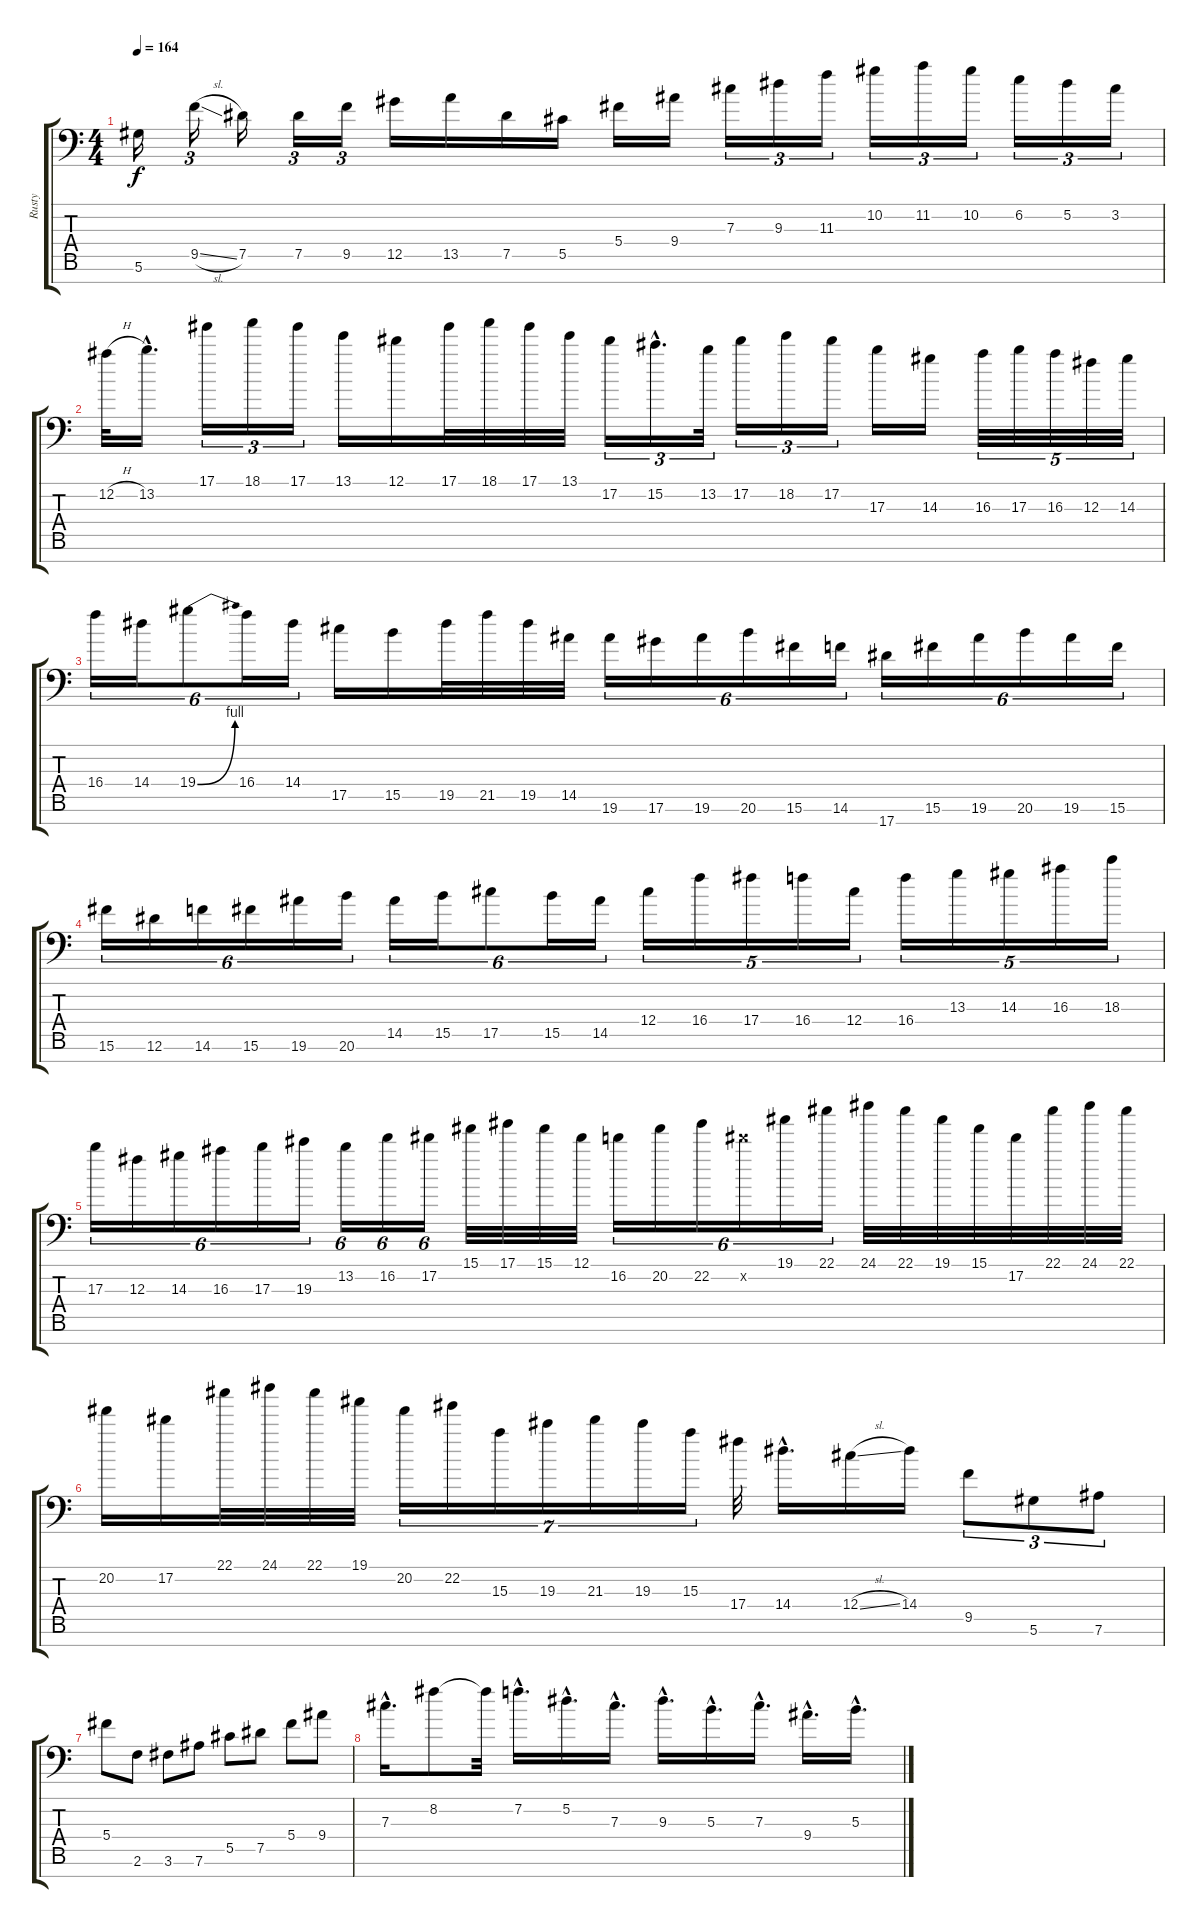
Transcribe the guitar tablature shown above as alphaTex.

\track ("Rusty" "Rusty") {instrument distortionguitar}
\staff {score tabs}
\tuning (Eb4 Bb3 Gb3 Db3 Ab2 Eb2 Bb1) {hide}
\ts (4 4)
\tempo 164
\clef f4
\ks c
5.6{t}.16{dy f} 9.5{sl}.16{tu (3 2)} 7.5.16 7.5.16{tu (3 2)} 9.5.16{tu (3 2)} 12.5.16 13.5.16 7.5.16 5.5.16 5.4.16 9.4.16 7.3.16{tu (3 2)} 9.3.16{tu (3 2)} 11.3.16{tu (3 2)} 10.2.16{tu (3 2)} 11.2.16{tu (3 2)} 10.2.16{tu (3 2)} 6.2.16{tu (3 2)} 5.2.16{tu (3 2)} 3.2.16{tu (3 2)} |
12.2{h}.32 13.2{hac}.16{d} 17.1.16{tu (3 2)} 18.1.16{tu (3 2)} 17.1.16{tu (3 2)} 13.1.16 12.1.16 17.1.32 18.1.32 17.1.32 13.1.32 17.2.16{tu (3 2)} 15.2{hac}.16{d tu (3 2)} 13.2.32{tu (3 2)} 17.2.16{tu (3 2)} 18.2.16{tu (3 2)} 17.2.16{tu (3 2)} 17.3.16 14.3.16 16.3.32{tu (5 4)} 17.3.32{tu (5 4)} 16.3.32{tu (5 4)} 12.3.32{tu (5 4)} 14.3.32{tu (5 4)} |
16.4.16{tu (6 4)} 14.4.16{tu (6 4)} 19.4{be (bend 0 0 60 4)}.8{tu (6 4)} 16.4.16{tu (6 4)} 14.4.16{tu (6 4)} 17.5.16 15.5.16 19.5.32 21.5.32 19.5.32 14.5.32 19.6.16{tu (6 4)} 17.6.16{tu (6 4)} 19.6.16{tu (6 4)} 20.6.16{tu (6 4)} 15.6.16{tu (6 4)} 14.6.16{tu (6 4)} 17.7.16{tu (6 4)} 15.6.16{tu (6 4)} 19.6.16{tu (6 4)} 20.6.16{tu (6 4)} 19.6.16{tu (6 4)} 15.6.16{tu (6 4)} |
15.6.16{tu (6 4)} 12.6.16{tu (6 4)} 14.6.16{tu (6 4)} 15.6.16{tu (6 4)} 19.6.16{tu (6 4)} 20.6.16{tu (6 4)} 14.5.16{tu (6 4)} 15.5.16{tu (6 4)} 17.5.8{tu (6 4)} 15.5.16{tu (6 4)} 14.5.16{tu (6 4)} 12.4.16{tu (5 4)} 16.4.16{tu (5 4)} 17.4.16{tu (5 4)} 16.4.16{tu (5 4)} 12.4.16{tu (5 4)} 16.4.16{tu (5 4)} 13.3.16{tu (5 4)} 14.3.16{tu (5 4)} 16.3.16{tu (5 4)} 18.3.16{tu (5 4)} |
17.3.16{tu (6 4)} 12.3.16{tu (6 4)} 14.3.16{tu (6 4)} 16.3.16{tu (6 4)} 17.3.16{tu (6 4)} 19.3.16{tu (6 4)} 13.2.16{tu (6 4)} 16.2.16{tu (6 4)} 17.2.16{tu (6 4)} 15.1.32 17.1.32 15.1.32 12.1.32 16.2.16{tu (6 4)} 20.2.16{tu (6 4)} 22.2.16{tu (6 4)} 17.2{x}.16{tu (6 4)} 19.1.16{tu (6 4)} 22.1.16{tu (6 4)} 24.1.32 22.1.32 19.1.32 15.1.32 17.2.32 22.1.32 24.1.32 22.1.32 |
20.2.16 17.2.16 22.1.32 24.1.32 22.1.32 19.1.32 20.2.16{tu (7 4)} 22.2.16{tu (7 4)} 15.3.16{tu (7 4)} 19.3.16{tu (7 4)} 21.3.16{tu (7 4)} 19.3.16{tu (7 4)} 15.3.16{tu (7 4)} 17.4.32 14.4{hac}.16{d} 12.4{sl}.16 14.4.16 9.5.8{tu (3 2)} 5.6.8{tu (3 2)} 7.6.8{tu (3 2)} |
5.4.8 2.6.8 3.6.8 7.6.8 5.5.8 7.5.8 5.4.8 9.4.8 |
7.3{hac}.16{d} 8.2.8 8.2{t}.32 7.2{hac}.16{d} 5.2{hac}.16{d} 7.3{hac}.16{d} 9.3{hac}.16{d} 5.3{hac}.16{d} 7.3{hac}.16{d} 9.4{hac}.16{d} 5.3{hac}.16{d}
